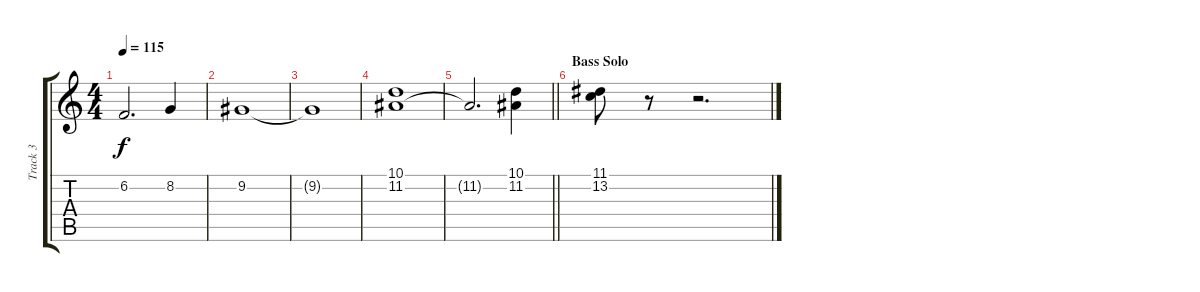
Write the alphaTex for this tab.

\track ("Track 3" "Track 3") {instrument altosax}
\staff {score tabs}
\tuning (E4 B3 G3 D3 A2 E2) {hide}
\ts (4 4)
\tempo 115
\clef g2
\ks c
6.2{t}.2{d dy f} 8.2.4 |
9.2.1 |
9.2{t}.1 |
(10.1 11.2).1 |
\barLineRight lightlight
11.2{t}.2{d} (10.1 11.2).4 |
\section ("" "Bass Solo")
(11.1 13.2).8 r.8 r.2{d}
